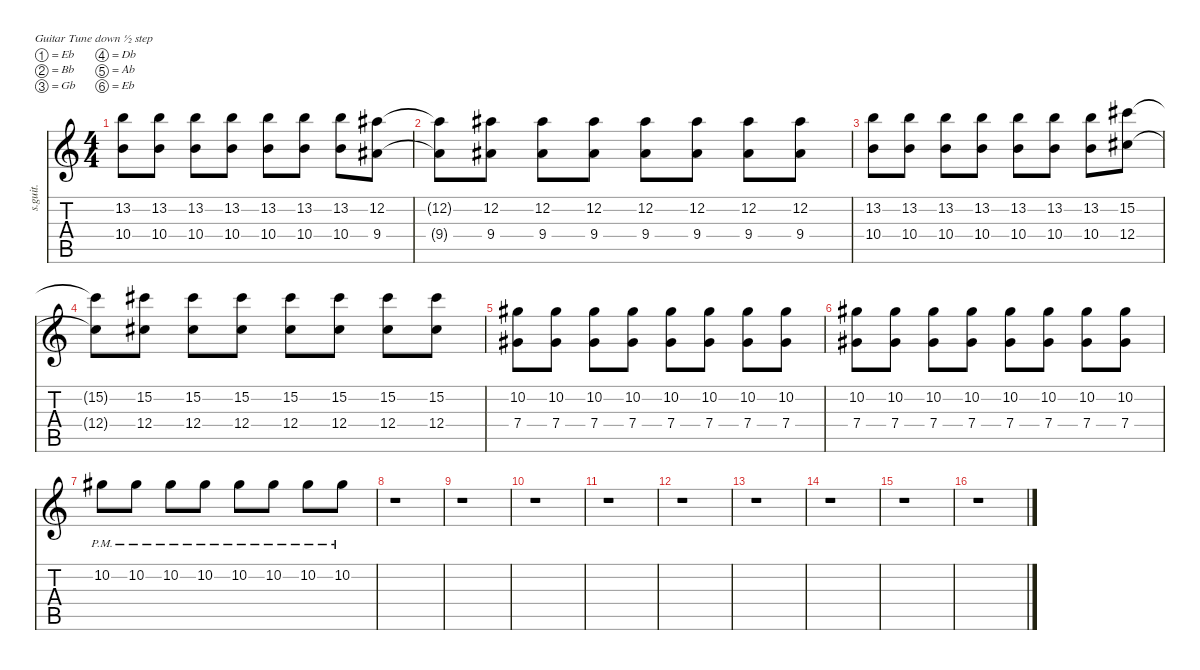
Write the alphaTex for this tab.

\defaultSystemsLayout 4
\hideDynamics
\bracketExtendMode nobrackets
\track ("" "s.guit.") {instrument distortionguitar}
\staff {score tabs}
\tuning (Eb4 Bb3 Gb3 Db3 Ab2 Eb2)
\ts (4 4)
\tempo (184 hide)
\clef g2
\ks c
(13.2 10.4).8{dy f} (13.2 10.4).8 (13.2 10.4).8 (13.2 10.4).8 (13.2 10.4).8 (13.2 10.4).8 (13.2 10.4).8 (12.2{acc #} 9.4{acc #}).8 |
(12.2{t acc #} 9.4{t acc #}).8 (12.2{acc #} 9.4{acc #}).8 (12.2{acc #} 9.4{acc #}).8 (12.2{acc #} 9.4{acc #}).8 (12.2{acc #} 9.4{acc #}).8 (12.2{acc #} 9.4{acc #}).8 (12.2{acc #} 9.4{acc #}).8 (12.2{acc #} 9.4{acc #}).8 |
(13.2 10.4).8 (13.2 10.4).8 (13.2 10.4).8 (13.2 10.4).8 (13.2 10.4).8 (13.2 10.4).8 (13.2 10.4).8 (15.2{acc #} 12.4{acc #}).8 |
(15.2{t acc #} 12.4{t acc #}).8 (15.2{acc #} 12.4{acc #}).8 (15.2{acc #} 12.4{acc #}).8 (15.2{acc #} 12.4{acc #}).8 (15.2{acc #} 12.4{acc #}).8 (15.2{acc #} 12.4{acc #}).8 (15.2{acc #} 12.4{acc #}).8 (15.2{acc #} 12.4{acc #}).8 |
(10.2{acc #} 7.4{acc #}).8 (10.2{acc #} 7.4{acc #}).8 (10.2{acc #} 7.4{acc #}).8 (10.2{acc #} 7.4{acc #}).8 (10.2{acc #} 7.4{acc #}).8 (10.2{acc #} 7.4{acc #}).8 (10.2{acc #} 7.4{acc #}).8 (10.2{acc #} 7.4{acc #}).8 |
(10.2{acc #} 7.4{acc #}).8 (10.2{acc #} 7.4{acc #}).8 (10.2{acc #} 7.4{acc #}).8 (10.2{acc #} 7.4{acc #}).8 (10.2{acc #} 7.4{acc #}).8 (10.2{acc #} 7.4{acc #}).8 (10.2{acc #} 7.4{acc #}).8 (10.2{acc #} 7.4{acc #}).8 |
10.2{pm acc #}.8 10.2{pm acc #}.8 10.2{pm acc #}.8 10.2{pm acc #}.8 10.2{pm acc #}.8 10.2{pm acc #}.8 10.2{pm acc #}.8 10.2{pm acc #}.8 |
r.1 |
r.1 |
r.1 |
r.1 |
r.1 |
r.1 |
r.1 |
r.1 |
r.1
